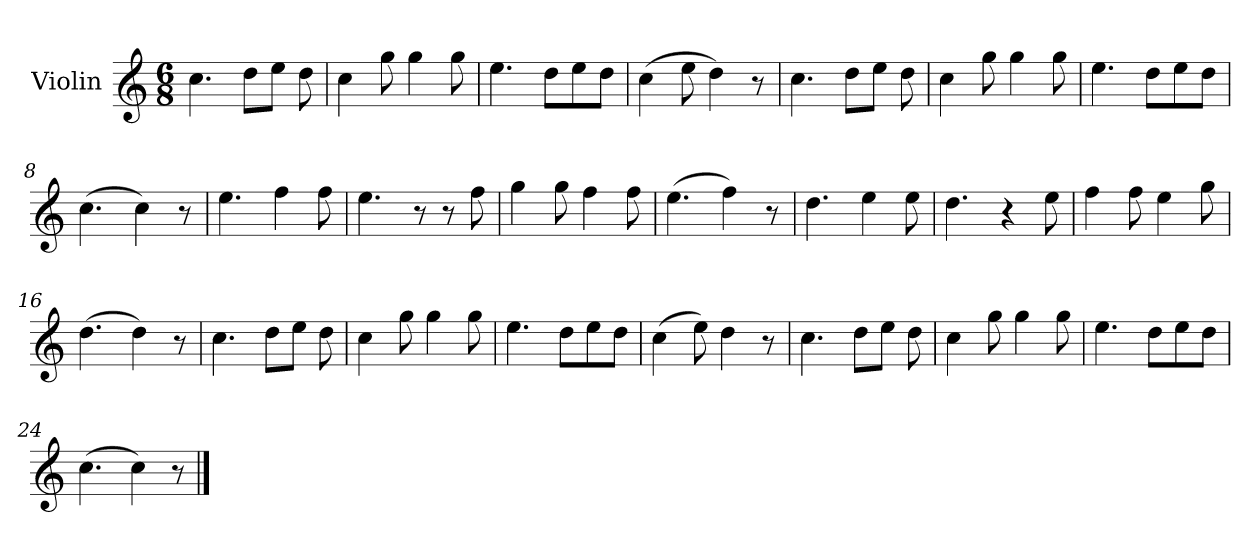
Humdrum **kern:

**kern	**dynam
*part1	*part1
*staff1	*staff1
*I"Violin	*
*I'Vln.	*
*clefG2	*
*M6/8	*
=1	=1
4.cc	Andante
8ddL	.
8eeJ	.
8dd	.
=2	=2
4cc	.
8gg	.
4gg	.
8gg	.
=3	=3
4.ee	.
8ddL	.
8ee	.
8ddJ	.
=4	=4
(4cc	.
8ee	.
4dd)	.
8r	.
=5	=5
4.cc	.
8ddL	.
8eeJ	.
8dd	.
=6	=6
4cc	.
8gg	.
4gg	.
8gg	.
=7	=7
4.ee	.
8ddL	.
8ee	.
8ddJ	.
!!LO:LB:g=z
=8	=8
(4.cc	.
4cc)	.
8r	.
=9	=9
4.ee	.
4ff	.
8ff	.
=10	=10
4.ee	.
8r	.
8r	.
8ff	.
=11	=11
4gg	.
8gg	.
4ff	.
8ff	.
=12	=12
(4.ee	.
4ff)	.
8r	.
=13	=13
4.dd	.
4ee	.
8ee	.
=14	=14
4.dd	.
4r	.
8ee	.
=15	=15
4ff	.
8ff	.
4ee	.
8gg	.
!!LO:LB:g=z
=16	=16
(4.dd	.
4dd)	.
8r	.
=17	=17
4.cc	.
8ddL	.
8eeJ	.
8dd	.
=18	=18
4cc	.
8gg	.
4gg	.
8gg	.
=19	=19
4.ee	.
8ddL	.
8ee	.
8ddJ	.
=20	=20
(4cc	.
8ee)	.
4dd	.
8r	.
=21	=21
4.cc	.
8ddL	.
8eeJ	.
8dd	.
=22	=22
4cc	.
8gg	.
4gg	.
8gg	.
=23	=23
4.ee	.
8ddL	.
8ee	.
8ddJ	.
!!LO:LB:g=z
=24	=24
(4.cc	.
4cc)	.
8r	.
==	==
*-	*-
